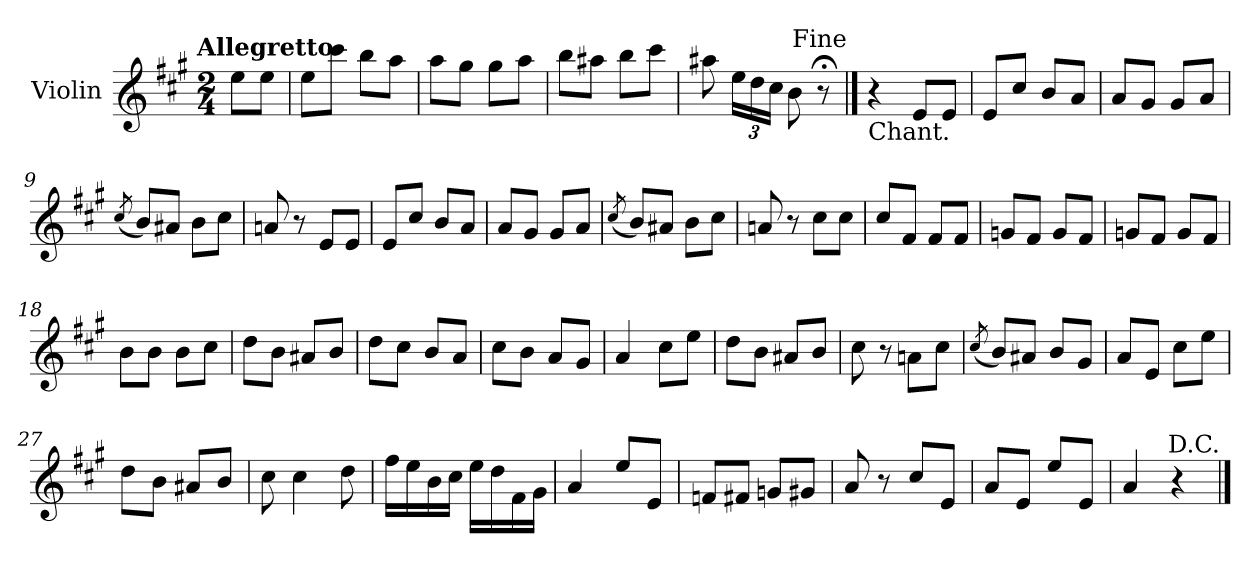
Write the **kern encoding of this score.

**kern
*part1
*staff1
*I"Violin
*I'Vln.
*clefG2
*k[f#c#g#]
!!LO:TX:omd:t=Allegretto
*M2/4
*MM116
=1
8ee\L
8ee\J
=2
8ee\L
8ccc#\J
8bb\L
8aa\J
=3
8aa\L
8gg#\J
8gg#\L
8aa\J
=4
8bb\L
8aa#X\J
8bb\L
8ccc#\J
=5
8aa#X\
*Xbrackettup
24ee\LL
24dd\
24cc#\JJ
8b\
8r;<
!LO:TX:a:rj:t=Fine
==6
!LO:TX:b:t=Chant.
4r
8e/L
8e/J
=7
8e/L
8cc#/J
8b/L
8a/J
!!LO:LB:g=z
=8
8a/L
8g#/J
8g#/L
8a/J
=9
(<8qcc#/
8b/L)
8a#X/J
8b\L
8cc#\J
=10
8an/
8r
8e/L
8e/J
=11
8e/L
8cc#/J
8b/L
8a/J
=12
8a/L
8g#/J
8g#/L
8a/J
=13
(<8qcc#/
8b/L)
8a#X/J
8b\L
8cc#\J
=14
8an/
8r
8cc#\L
8cc#\J
=15
8cc#/L
8f#/J
8f#/L
8f#/J
!!LO:LB:g=z
=16
8gn/L
8f#/J
8g/L
8f#/J
=17
8gn/L
8f#/J
8g/L
8f#/J
=18
8b\L
8b\J
8b\L
8cc#\J
=19
8dd\L
8b\J
8a#X/L
8b/J
=20
8dd\L
8cc#\J
8b/L
8a/J
=21
8cc#\L
8b\J
8a/L
8g#/J
=22
4a/
8cc#\L
8ee\J
=23
8dd\L
8b\J
8a#X/L
8b/J
!!LO:LB:g=z
=24
8cc#\
8r
8an\L
8cc#\J
=25
(<8qcc#/
8b/L)
8a#X/J
8b/L
8g#/J
=26
8a/L
8e/J
8cc#\L
8ee\J
=27
8dd\L
8b\J
8a#X/L
8b/J
=28
8cc#\
4cc#\
8dd\
=29
16ff#\LL
16ee\
16b\
16cc#\JJ
16ee\LL
16dd\
16f#\
16g#\JJ
=30
4a/
8ee/L
8e/J
!!LO:LB:g=z
=31
8fn/L
8f#X/J
8gn/L
8g#X/J
=32
8a/
8r
8cc#/L
8e/J
=33
8a/L
8e/J
8ee/L
8e/J
=34
4a/
4r
!LO:TX:a:rj:t=D.C.
==
*-
